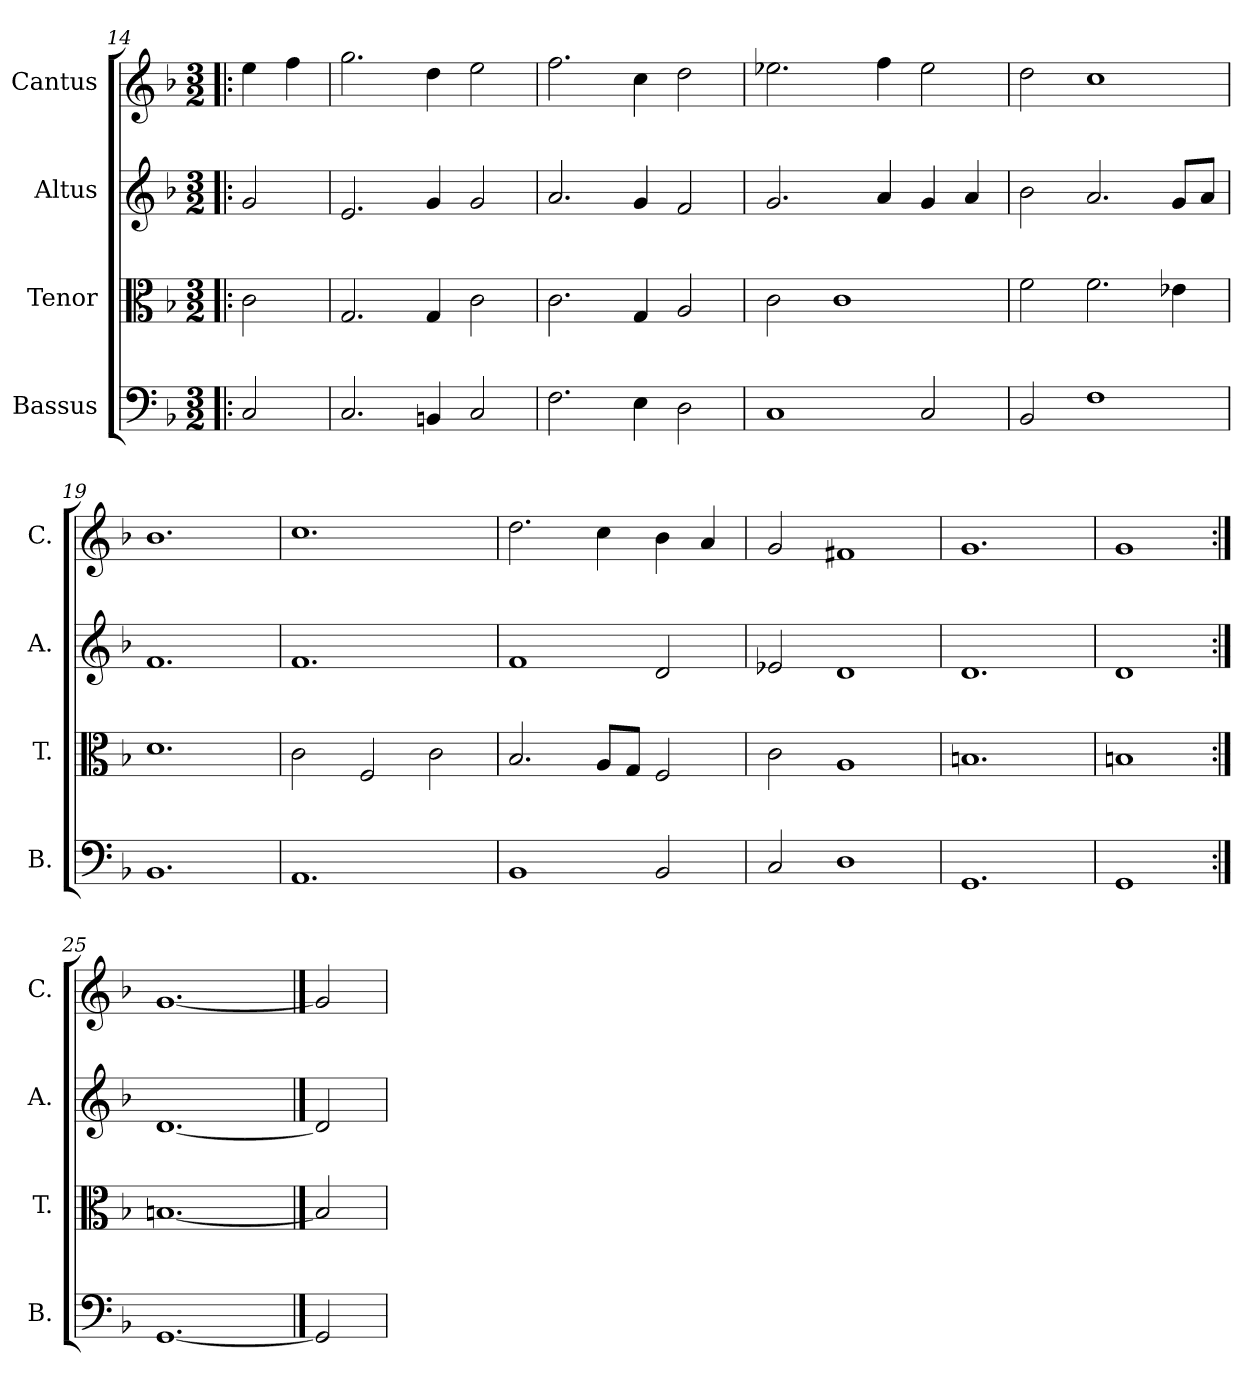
**kern	**kern	**kern	**kern
*part4	*part3	*part2	*part1
*staff4	*staff3	*staff2	*staff1
*I"Bassus	*I"Tenor	*I"Altus	*I"Cantus
*I'B.	*I'T.	*I'A.	*I'C.
*clefF4	*clefC3	*clefG2	*clefG2
*k[b-]	*k[b-]	*k[b-]	*k[b-]
*F:	*F:	*F:	*F:
*M3/2	*M3/2	*M3/2	*M3/2
=14!|:	=14!|:	=14!|:	=14!|:
2C/	2c\	2g/	4ee\
.	.	.	4ff\
=15	=15	=15	=15
2.C/	2.G/	2.e/	2.gg\
4BBn/	4G/	4g/	4dd\
2C/	2c\	2g/	2ee\
=16	=16	=16	=16
2.F\	2.c\	2.a/	2.ff\
4E\	4G/	4g/	4cc\
2D\	2A/	2f/	2dd\
=17	=17	=17	=17
1C/	2c\	2.g/	2.ee-X\
.	1c\	.	.
.	.	4a/	4ff\
2C/	.	4g/	2ee-\
.	.	4a/	.
!!LO:LB:g=z
=18	=18	=18	=18
2BB-/	2f\	2b-\	2dd\
1F\	2.f\	2.a/	1cc\
.	4e-X\	8g/L	.
.	.	8a/J	.
=19	=19	=19	=19
1.BB-/	1.d\	1.f/	1.b-\
=20	=20	=20	=20
1.AA/	2c\	1.f/	1.cc\
.	2F/	.	.
.	2c\	.	.
=21	=21	=21	=21
1BB-/	2.B-/	1f/	2.dd\
.	8A/L	.	4cc\
.	8G/J	.	.
2BB-/	2F/	2d/	4b-\
.	.	.	4a/
=22	=22	=22	=22
2C/	2c\	2e-X/	2g/
1D\	1A/	1d/	1f#X/
=23	=23	=23	=23
1.GG/	1.Bn/	1.d/	1.g/
=24	=24	=24	=24
1GG/	1Bn/	1d/	1g/
=25:|!	=25:|!	=25:|!	=25:|!
[1.GG/	[1.Bn/	[1.d/	[1.g/
==26	==26	==26	==26
2GG/]	2B/]	2d/]	2g/]
=	=	=	=
*-	*-	*-	*-
